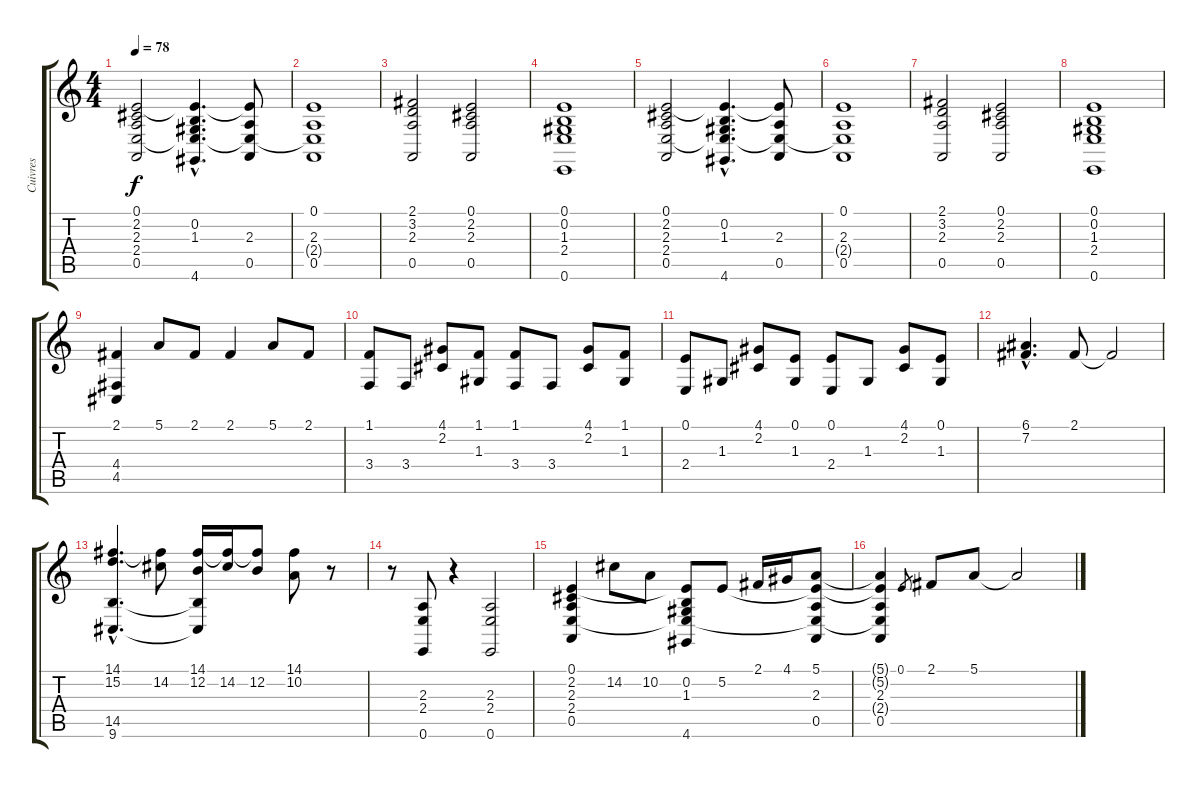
\track ("Cuivres" "Cuivres") {instrument brasssection}
\staff {score tabs}
\tuning (E4 B3 G3 D3 A2 E2) {hide}
\ts (4 4)
\tempo 78
\clef g2
\ks c
(0.1 2.2 2.3 2.4 0.5).2{dy f} (0.1{hac t} 0.2{hac} 1.3{hac} 2.4{hac t} 4.6{hac}).4{d} (0.1{t} 2.3 2.4{t} 0.5).8 |
(0.1 2.3 2.4{t} 0.5).1 |
(2.1 3.2 2.3 0.5).2 (0.1 2.2 2.3 0.5).2 |
(0.1 0.2 1.3 2.4 0.6).1 |
(0.1 2.2 2.3 2.4 0.5).2 (0.1{hac t} 0.2{hac} 1.3{hac} 2.4{hac t} 4.6{hac}).4{d} (0.1{t} 2.3 2.4{t} 0.5).8 |
(0.1 2.3 2.4{t} 0.5).1 |
(2.1 3.2 2.3 0.5).2 (0.1 2.2 2.3 0.5).2 |
(0.1 0.2 1.3 2.4 0.6).1 |
(2.1 4.4 4.5).4 5.1.8 2.1.8 2.1.4 5.1.8 2.1.8 |
(1.1 3.4).8 3.4.8 (4.1 2.2).8 (1.1 1.3).8 (1.1 3.4).8 3.4.8 (4.1 2.2).8 (1.1 1.3).8 |
(0.1 2.4).8 1.3.8 (4.1 2.2).8 (0.1 1.3).8 (0.1 2.4).8 1.3.8 (4.1 2.2).8 (0.1 1.3).8 |
(6.1{hac} 7.2{hac}).4{d} 2.1.8 2.1{t}.2 |
(14.1{hac} 15.2{hac} 14.5 9.6).4{d} (14.1{t} 14.2).8 (14.1 12.2 14.5{t} 9.6{t}).16 (14.1{t} 14.2).16 (14.1{t} 12.2).8 (14.1 10.2).8 r.8 |
r.8 (2.3 2.4 0.6).8 r.4 (2.3 2.4 0.6).2 |
(0.1 2.2 2.3 2.4 0.5).4 14.2.8 10.2.8 (0.1{t} 0.2 1.3 2.4{t} 4.6).8 5.2.8 2.1.16 4.1.16 (5.1 5.2{t} 2.3 2.4{t} 0.5).8 |
(5.1{t} 5.2{t} 2.3 2.4{t} 0.5).4 0.1.8{gr} 2.1.8 5.1.8 5.1{t}.2
